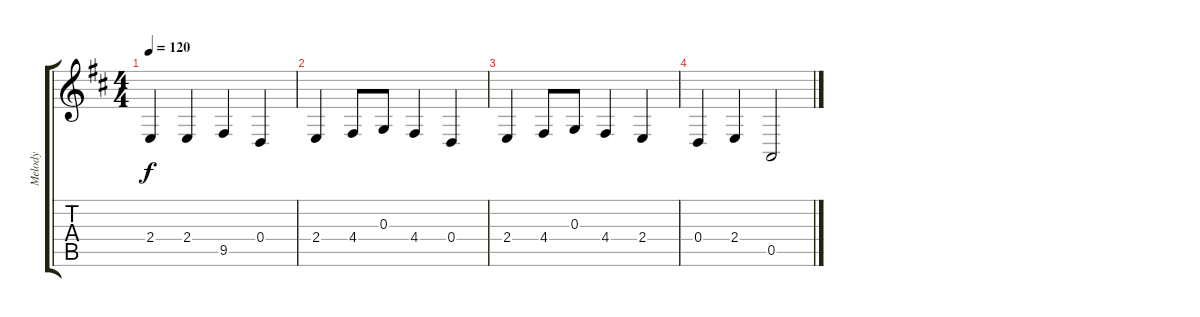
\track ("Melody" "Melody") {instrument violin}
\staff {score tabs}
\tuning (E4 B3 G3 D3 A2 E2) {hide}
\ts (4 4)
\tempo 120
\clef g2
\ks d
2.4.4{dy f} 2.4.4 9.5.4 0.4.4 |
2.4.4 4.4.8 0.3.8 4.4.4 0.4.4 |
2.4.4 4.4.8 0.3.8 4.4.4 2.4.4 |
0.4.4 2.4.4 0.5.2
